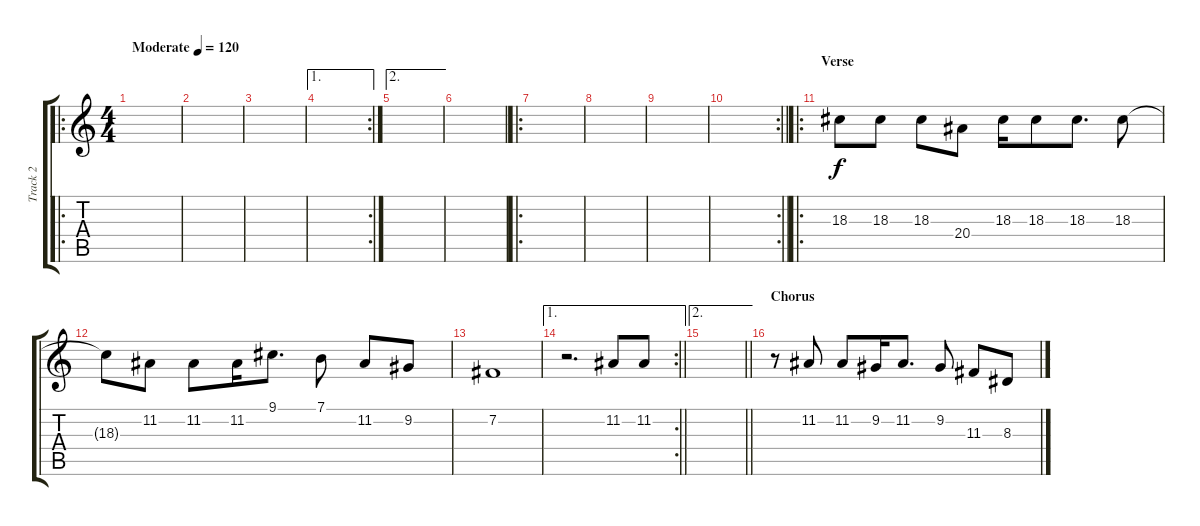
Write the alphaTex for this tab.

\track ("Track 2" "Track 2") {instrument vibraphone}
\staff {score tabs}
\tuning (E4 B3 G3 D3 A2 E2) {hide}
\ro
\ts (4 4)
\tempo (120 "Moderate")
\clef g2
\ks c
|
|
|
\ae 1
\rc 2
|
\ae 2
|
|
\ro
|
|
|
\rc 2
\barLineRight lightlight
|
\ro
\section ("" "Verse")
18.3.8 18.3.8 18.3.8 20.4.8 18.3.16 18.3.8 18.3.8{d} 18.3.8 |
18.3{t}.8 11.2.8 11.2.8 11.2.16 9.1.8{d} 7.1.8 11.2.8 9.2.8 |
7.2.1 |
\ae 1
\rc 2
\barLineRight lightlight
r.2{d} 11.2.8 11.2.8 |
\ae 2
\barLineRight lightlight
|
\section ("" "Chorus")
r.8 11.2.8 11.2.8 9.2.16 11.2.8{d} 9.2.8 11.3.8 8.3.8
